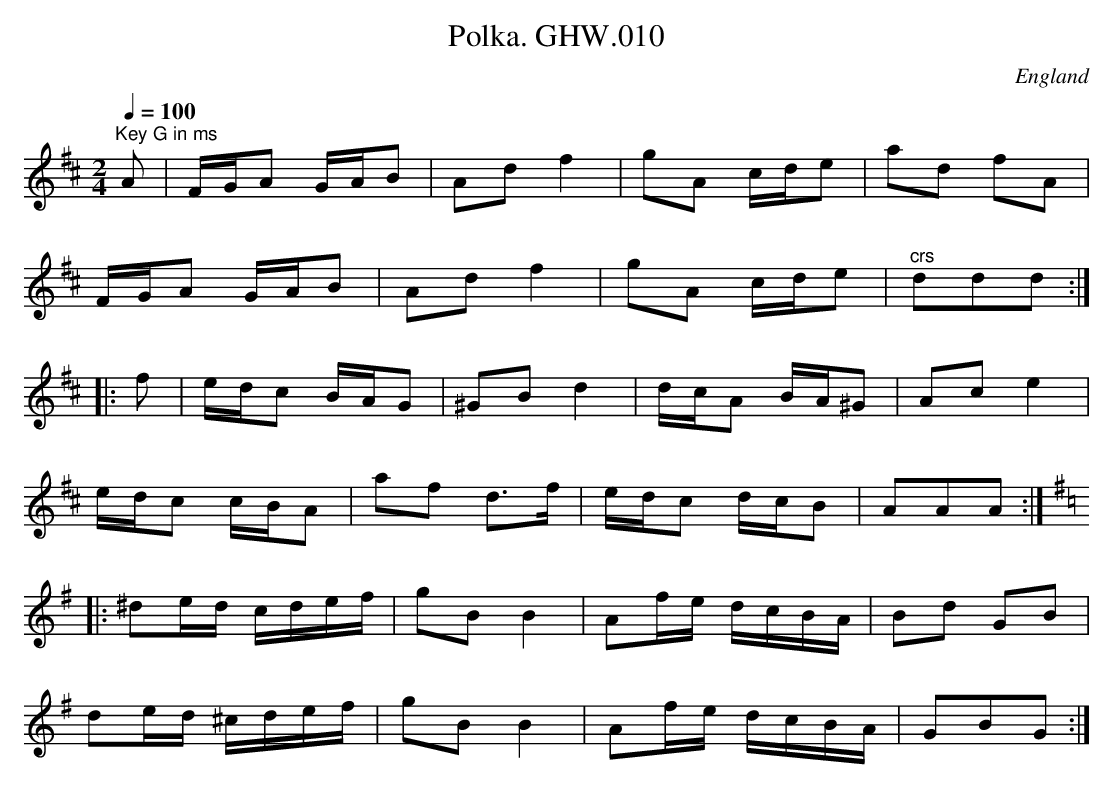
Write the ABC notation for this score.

X:1
T:Polka. GHW.010
M:2/4
L:1/16
Q:1/4=100
O:England
K:D
"^Key G in ms"A2|FGA2 GAB2|A2d2 f4|g2A2 cde2|a2d2 f2A2|!
FGA2 GAB2|A2d2 f4|g2A2 cde2|"^crs"d2d2d2:|!
|:f2|edc2 BAG2|^G2B2 d4|dcA2 BA^G2|A2c2 e4|!
edc2 cBA2|a2f2 d3f|edc2 dcB2|A2A2A2:|!
K:G
|:^d2ed cdef|g2B2 B4|A2fe dcBA|B2d2 G2B2|!
d2ed ^cdef|g2B2 B4|A2fe dcBA|G2B2G2:|
